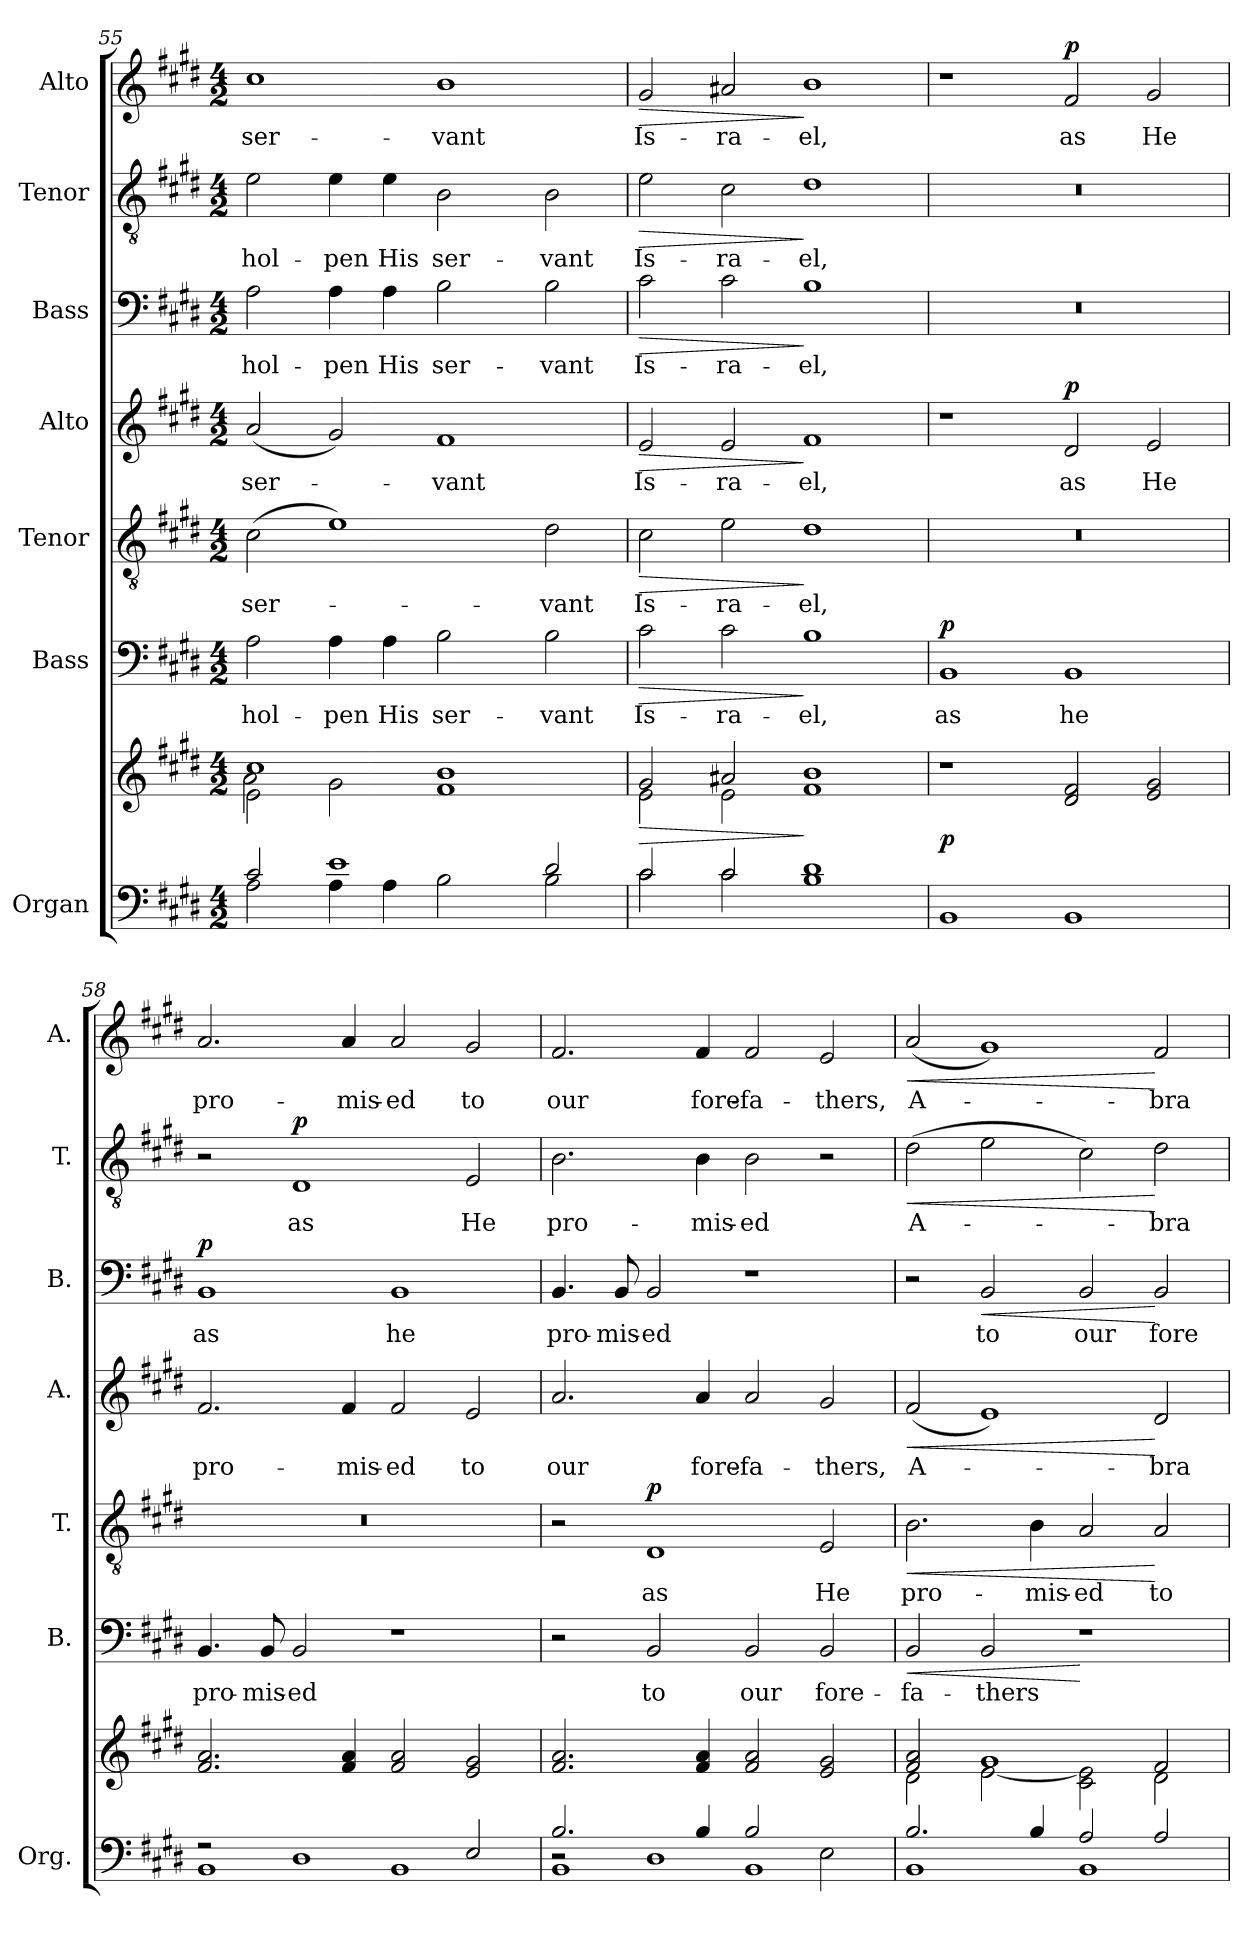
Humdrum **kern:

**kern	**kern	**dynam	**kern	**text	**dynam	**kern	**text	**dynam	**kern	**text	**dynam	**kern	**text	**dynam	**kern	**text	**dynam	**kern	**text	**dynam
*part7	*part7	*part7	*part6	*part6	*part6	*part5	*part5	*part5	*part4	*part4	*part4	*part3	*part3	*part3	*part2	*part2	*part2	*part1	*part1	*part1
*staff8	*staff7	*staff7/8	*staff6	*staff6	*staff6	*staff5	*staff5	*staff5	*staff4	*staff4	*staff4	*staff3	*staff3	*staff3	*staff2	*staff2	*staff2	*staff1	*staff1	*staff1
*I"Organ	*	*	*I"Bass	*	*	*I"Tenor	*	*	*I"Alto	*	*	*I"Bass	*	*	*I"Tenor	*	*	*I"Alto	*	*
*I'Org.	*	*	*I'B.	*	*	*I'T.	*	*	*I'A.	*	*	*I'B.	*	*	*I'T.	*	*	*I'A.	*	*
*clefF4	*clefG2	*	*clefF4	*	*	*clefGv2	*	*	*clefG2	*	*	*clefF4	*	*	*clefGv2	*	*	*clefG2	*	*
*	*	*	*	*	*	*ITrd7c12	*	*	*	*	*	*	*	*	*ITrd7c12	*	*	*	*	*
*k[f#c#g#d#]	*k[f#c#g#d#]	*	*k[f#c#g#d#]	*	*	*k[f#c#g#d#]	*	*	*k[f#c#g#d#]	*	*	*k[f#c#g#d#]	*	*	*k[f#c#g#d#]	*	*	*k[f#c#g#d#]	*	*
*E:	*E:	*	*E:	*	*	*E:	*	*	*E:	*	*	*E:	*	*	*E:	*	*	*E:	*	*
*M4/2	*M4/2	*	*M4/2	*	*	*M4/2	*	*	*M4/2	*	*	*M4/2	*	*	*M4/2	*	*	*M4/2	*	*
=55	=55	=55	=55	=55	=55	=55	=55	=55	=55	=55	=55	=55	=55	=55	=55	=55	=55	=55	=55	=55
*^	*^	*	*	*	*	*	*	*	*	*	*	*	*	*	*	*	*	*	*	*
*	*	*	*^	*	*	*	*	*	*	*	*	*	*	*	*	*	*	*	*	*	*	*
!	!	!	!	!	!	!	!LO:LY:b:color=#000000	!	!	!	!	!	!	!	!	!	!	!	!	!	!	!	!
!	!	!	!	!	!	!	!	!	!	!LO:LY:b:color=#000000	!	!	!	!	!	!	!	!	!	!	!	!	!
!	!	!	!	!	!	!	!	!	!	!	!	!	!LO:LY:b:color=#000000	!	!	!	!	!	!	!	!	!	!
!	!	!	!	!	!	!	!	!	!	!	!	!	!	!	!	!LO:LY:b:color=#000000	!	!	!	!	!	!	!
!	!	!	!	!	!	!	!	!	!	!	!	!	!	!	!	!	!	!	!LO:LY:b:color=#000000	!	!	!	!
!	!	!	!	!	!	!	!	!	!	!	!	!	!	!	!	!	!	!	!	!	!	!LO:LY:b:color=#000000	!
2c#i/	2Ai\	1cc#i	2ei\	2ai\	.	2Ai\	hol-	.	(2C#i\	ser-	.	(2ai/	ser-	.	2Ai\	hol-	.	2Ei\	hol-	.	1cc#i	ser-	.
!	!	!	!	!	!	!	!LO:LY:b:color=#000000	!	!	!	!	!	!	!	!	!	!	!	!	!	!	!	!
!	!	!	!	!	!	!	!	!	!	!	!	!	!	!	!	!LO:LY:b:color=#000000	!	!	!	!	!	!	!
!	!	!	!	!	!	!	!	!	!	!	!	!	!	!	!	!	!	!	!LO:LY:b:color=#000000	!	!	!	!
1ei	4Ai\	.	2g#i\	2.ryy	.	4Ai\	-pen	.	1Ei)	.	.	2g#i/)	.	.	4Ai\	-pen	.	4Ei\	-pen	.	.	.	.
!	!	!	!	!	!	!	!LO:LY:b:color=#000000	!	!	!	!	!	!	!	!	!	!	!	!	!	!	!	!
!	!	!	!	!	!	!	!	!	!	!	!	!	!	!	!	!LO:LY:b:color=#000000	!	!	!	!	!	!	!
!	!	!	!	!	!	!	!	!	!	!	!	!	!	!	!	!	!	!	!LO:LY:b:color=#000000	!	!	!	!
.	4Ai\	.	.	.	.	4Ai\	His	.	.	.	.	.	.	.	4Ai\	His	.	4Ei\	His	.	.	.	.
!	!	!	!	!	!	!	!LO:LY:b:color=#000000	!	!	!	!	!	!	!	!	!	!	!	!	!	!	!	!
!	!	!	!	!	!	!	!	!	!	!	!	!	!LO:LY:b:color=#000000	!	!	!	!	!	!	!	!	!	!
!	!	!	!	!	!	!	!	!	!	!	!	!	!	!	!	!LO:LY:b:color=#000000	!	!	!	!	!	!	!
!	!	!	!	!	!	!	!	!	!	!	!	!	!	!	!	!	!	!	!LO:LY:b:color=#000000	!	!	!	!
!	!	!	!	!	!	!	!	!	!	!	!	!	!	!	!	!	!	!	!	!	!	!LO:LY:b:color=#000000	!
.	2Bi\	1bi	1f#i	.	.	2Bi\	ser-	.	.	.	.	1f#i	-vant	.	2Bi\	ser-	.	2BBi\	ser-	.	1bi	-vant	.
.	.	.	.	2.ryy	.	.	.	.	.	.	.	.	.	.	.	.	.	.	.	.	.	.	.
!	!	!	!	!	!	!	!LO:LY:b:color=#000000	!	!	!	!	!	!	!	!	!	!	!	!	!	!	!	!
!	!	!	!	!	!	!	!	!	!	!LO:LY:b:color=#000000	!	!	!	!	!	!	!	!	!	!	!	!	!
!	!	!	!	!	!	!	!	!	!	!	!	!	!	!	!	!LO:LY:b:color=#000000	!	!	!	!	!	!	!
!	!	!	!	!	!	!	!	!	!	!	!	!	!	!	!	!	!	!	!LO:LY:b:color=#000000	!	!	!	!
2d#i/	2Bi\	.	.	.	.	2Bi\	-vant	.	2D#i\	-vant	.	.	.	.	2Bi\	-vant	.	2BBi\	-vant	.	.	.	.
*	*	*v	*v	*v	*	*	*	*	*	*	*	*	*	*	*	*	*	*	*	*	*	*	*
!!LO:PB:g=z
=56	=56	=56	=56	=56	=56	=56	=56	=56	=56	=56	=56	=56	=56	=56	=56	=56	=56	=56	=56	=56	=56
!	!	!	!LO:HP:b	!	!	!	!	!	!	!	!	!	!	!	!	!	!	!	!	!	!
*	*	*^	*	*	*	*	*	*	*	*	*	*	*	*	*	*	*	*	*	*	*
!	!	!	!	!	!	!LO:LY:b:color=#000000	!LO:HP:b	!	!	!	!	!	!	!	!	!	!	!	!	!	!	!
!	!	!	!	!	!	!	!	!	!LO:LY:b:color=#000000	!LO:HP:b	!	!	!	!	!	!	!	!	!	!	!	!
!	!	!	!	!	!	!	!	!	!	!	!	!LO:LY:b:color=#000000	!LO:HP:b	!	!	!	!	!	!	!	!	!
!	!	!	!	!	!	!	!	!	!	!	!	!	!	!	!LO:LY:b:color=#000000	!LO:HP:b	!	!	!	!	!	!
!	!	!	!	!	!	!	!	!	!	!	!	!	!	!	!	!	!	!LO:LY:b:color=#000000	!LO:HP:b	!	!	!
!	!	!	!	!	!	!	!	!	!	!	!	!	!	!	!	!	!	!	!	!	!LO:LY:b:color=#000000	!LO:HP:b
2c#i/	2c#i\	2g#i/	2ei\	>	2c#i\	Is-	>	2C#i\	Is-	>	2ei/	Is-	>	2c#i\	Is-	>	2Ei\	Is-	>	2g#i/	Is-	>
!	!	!	!	!	!	!LO:LY:b:color=#000000	!	!	!	!	!	!	!	!	!	!	!	!	!	!	!	!
!	!	!	!	!	!	!	!	!	!LO:LY:b:color=#000000	!	!	!	!	!	!	!	!	!	!	!	!	!
!	!	!	!	!	!	!	!	!	!	!	!	!LO:LY:b:color=#000000	!	!	!	!	!	!	!	!	!	!
!	!	!	!	!	!	!	!	!	!	!	!	!	!	!	!LO:LY:b:color=#000000	!	!	!	!	!	!	!
!	!	!	!	!	!	!	!	!	!	!	!	!	!	!	!	!	!	!LO:LY:b:color=#000000	!	!	!	!
!	!	!	!	!	!	!	!	!	!	!	!	!	!	!	!	!	!	!	!	!	!LO:LY:b:color=#000000	!
2c#i/	2c#i\	2a#Xi/	2ei\	.	2c#i\	-ra-	.	2Ei\	-ra-	.	2ei/	-ra-	.	2c#i\	-ra-	.	2C#i\	-ra-	.	2a#Xi/	-ra-	.
!	!	!	!	!	!	!LO:LY:b:color=#000000	!	!	!	!	!	!	!	!	!	!	!	!	!	!	!	!
!	!	!	!	!	!	!	!	!	!LO:LY:b:color=#000000	!	!	!	!	!	!	!	!	!	!	!	!	!
!	!	!	!	!	!	!	!	!	!	!	!	!LO:LY:b:color=#000000	!	!	!	!	!	!	!	!	!	!
!	!	!	!	!	!	!	!	!	!	!	!	!	!	!	!LO:LY:b:color=#000000	!	!	!	!	!	!	!
!	!	!	!	!	!	!	!	!	!	!	!	!	!	!	!	!	!	!LO:LY:b:color=#000000	!	!	!	!
!	!	!	!	!	!	!	!	!	!	!	!	!	!	!	!	!	!	!	!	!	!LO:LY:b:color=#000000	!
1d#i	1Bi	1bi	1f#i	]	1Bi	-el,	]	1D#i	-el,	]	1f#i	-el,	]	1Bi	-el,	]	1D#i	-el,	]	1bi	-el,	]
*v	*v	*	*	*	*	*	*	*	*	*	*	*	*	*	*	*	*	*	*	*	*	*
*	*v	*v	*	*	*	*	*	*	*	*	*	*	*	*	*	*	*	*	*	*	*
=57	=57	=57	=57	=57	=57	=57	=57	=57	=57	=57	=57	=57	=57	=57	=57	=57	=57	=57	=57	=57
*^	*^	*	*	*	*	*	*	*	*	*	*	*	*	*	*	*	*	*	*	*
!	!	!	!	!	!	!LO:LY:b:color=#000000	!	!LO:N:vis=1	!	!	!	!	!	!LO:N:vis=1	!	!	!LO:N:vis=1	!	!	!	!	!
*v	*v	*	*	*	*	*	*	*	*	*	*	*	*	*	*	*	*	*	*	*	*	*
*	*v	*v	*	*	*	*	*	*	*	*	*	*	*	*	*	*	*	*	*	*	*
1BBi	1r	p	1BBi	as	p	0r	.	.	1r	.	.	0r	.	.	0r	.	.	1r	.	.
!	!	!	!	!LO:LY:b:color=#000000	!	!	!	!	!	!	!	!	!	!	!	!	!	!	!	!
!	!	!	!	!	!	!	!	!	!	!LO:LY:b:color=#000000	!	!	!	!	!	!	!	!	!	!
!	!	!	!	!	!	!	!	!	!	!	!	!	!	!	!	!	!	!	!LO:LY:b:color=#000000	!
1BBi	2d#i/ 2f#i	.	1BBi	he	.	.	.	.	2d#i/	as	p	.	.	.	.	.	.	2f#i/	as	p
!	!	!	!	!	!	!	!	!	!	!LO:LY:b:color=#000000	!	!	!	!	!	!	!	!	!	!
!	!	!	!	!	!	!	!	!	!	!	!	!	!	!	!	!	!	!	!LO:LY:b:color=#000000	!
.	2ei/ 2g#i	.	.	.	.	.	.	.	2ei/	He	.	.	.	.	.	.	.	2g#i/	He	.
=58	=58	=58	=58	=58	=58	=58	=58	=58	=58	=58	=58	=58	=58	=58	=58	=58	=58	=58	=58	=58
*^	*	*	*	*	*	*	*	*	*	*	*	*	*	*	*	*	*	*	*	*
!	!	!	!	!	!LO:LY:b:color=#000000	!	!LO:N:vis=1	!	!	!	!	!	!	!	!	!	!	!	!	!	!
!	!	!	!	!	!	!	!	!	!	!	!LO:LY:b:color=#000000	!	!	!	!	!	!	!	!	!	!
!	!	!	!	!	!	!	!	!	!	!	!	!	!	!LO:LY:b:color=#000000	!	!	!	!	!	!	!
!	!	!	!	!	!	!	!	!	!	!	!	!	!	!	!	!	!	!	!	!LO:LY:b:color=#000000	!
2r	1BBi	2.f#i/ 2.ai	.	4.BBi/	pro-	.	0r	.	.	2.f#i/	pro-	.	1BBi	as	p	2r	.	.	2.ai/	pro-	.
!	!	!	!	!	!LO:LY:b:color=#000000	!	!	!	!	!	!	!	!	!	!	!	!	!	!	!	!
.	.	.	.	8BBi/	-mis-	.	.	.	.	.	.	.	.	.	.	.	.	.	.	.	.
!	!	!	!	!	!LO:LY:b:color=#000000	!	!	!	!	!	!	!	!	!	!	!	!	!	!	!	!
!	!	!	!	!	!	!	!	!	!	!	!	!	!	!	!	!	!LO:LY:b:color=#000000	!	!	!	!
1D#i	.	.	.	2BBi/	-ed	.	.	.	.	.	.	.	.	.	.	1DD#i	as	p	.	.	.
!	!	!	!	!	!	!	!	!	!	!	!LO:LY:b:color=#000000	!	!	!	!	!	!	!	!	!	!
!	!	!	!	!	!	!	!	!	!	!	!	!	!	!	!	!	!	!	!	!LO:LY:b:color=#000000	!
.	.	4f#i/ 4ai	.	.	.	.	.	.	.	4f#i/	-mis-	.	.	.	.	.	.	.	4ai/	-mis-	.
!	!	!	!	!	!	!	!	!	!	!	!LO:LY:b:color=#000000	!	!	!	!	!	!	!	!	!	!
!	!	!	!	!	!	!	!	!	!	!	!	!	!	!LO:LY:b:color=#000000	!	!	!	!	!	!	!
!	!	!	!	!	!	!	!	!	!	!	!	!	!	!	!	!	!	!	!	!LO:LY:b:color=#000000	!
.	1BBi	2f#i/ 2ai	.	1r	.	.	.	.	.	2f#i/	-ed	.	1BBi	he	.	.	.	.	2ai/	-ed	.
!	!	!	!	!	!	!	!	!	!	!	!LO:LY:b:color=#000000	!	!	!	!	!	!	!	!	!	!
!	!	!	!	!	!	!	!	!	!	!	!	!	!	!	!	!	!LO:LY:b:color=#000000	!	!	!	!
!	!	!	!	!	!	!	!	!	!	!	!	!	!	!	!	!	!	!	!	!LO:LY:b:color=#000000	!
2Ei/	.	2ei/ 2g#i	.	.	.	.	.	.	.	2ei/	to	.	.	.	.	2EEi/	He	.	2g#i/	to	.
=59	=59	=59	=59	=59	=59	=59	=59	=59	=59	=59	=59	=59	=59	=59	=59	=59	=59	=59	=59	=59	=59
*	*^	*	*	*	*	*	*	*	*	*	*	*	*	*	*	*	*	*	*	*	*
!	!	!	!	!	!	!	!	!	!	!	!	!LO:LY:b:color=#000000	!	!	!	!	!	!	!	!	!	!
!	!	!	!	!	!	!	!	!	!	!	!	!	!	!	!LO:LY:b:color=#000000	!	!	!	!	!	!	!
!	!	!	!	!	!	!	!	!	!	!	!	!	!	!	!	!	!	!LO:LY:b:color=#000000	!	!	!	!
!	!	!	!	!	!	!	!	!	!	!	!	!	!	!	!	!	!	!	!	!	!LO:LY:b:color=#000000	!
2.Bi/	1BBi	2r	2.f#i/ 2.ai	.	2r	.	.	2r	.	.	2.ai/	our	.	4.BBi/	pro-	.	2.BBi\	pro-	.	2.f#i/	our	.
!	!	!	!	!	!	!	!	!	!	!	!	!	!	!	!LO:LY:b:color=#000000	!	!	!	!	!	!	!
.	.	.	.	.	.	.	.	.	.	.	.	.	.	8BBi/	-mis-	.	.	.	.	.	.	.
!	!	!	!	!	!	!LO:LY:b:color=#000000	!	!	!	!	!	!	!	!	!	!	!	!	!	!	!	!
!	!	!	!	!	!	!	!	!	!LO:LY:b:color=#000000	!	!	!	!	!	!	!	!	!	!	!	!	!
!	!	!	!	!	!	!	!	!	!	!	!	!	!	!	!LO:LY:b:color=#000000	!	!	!	!	!	!	!
.	.	1D#i	.	.	2BBi/	to	.	1DD#i	as	p	.	.	.	2BBi/	-ed	.	.	.	.	.	.	.
!	!	!	!	!	!	!	!	!	!	!	!	!LO:LY:b:color=#000000	!	!	!	!	!	!	!	!	!	!
!	!	!	!	!	!	!	!	!	!	!	!	!	!	!	!	!	!	!LO:LY:b:color=#000000	!	!	!	!
!	!	!	!	!	!	!	!	!	!	!	!	!	!	!	!	!	!	!	!	!	!LO:LY:b:color=#000000	!
4Bi/	.	.	4f#i/ 4ai	.	.	.	.	.	.	.	4ai/	fore-	.	.	.	.	4BBi\	-mis-	.	4f#i/	fore-	.
!	!	!	!	!	!	!LO:LY:b:color=#000000	!	!	!	!	!	!	!	!	!	!	!	!	!	!	!	!
!	!	!	!	!	!	!	!	!	!	!	!	!LO:LY:b:color=#000000	!	!	!	!	!	!	!	!	!	!
!	!	!	!	!	!	!	!	!	!	!	!	!	!	!	!	!	!	!LO:LY:b:color=#000000	!	!	!	!
!	!	!	!	!	!	!	!	!	!	!	!	!	!	!	!	!	!	!	!	!	!LO:LY:b:color=#000000	!
2Bi/	1BBi	.	2f#i/ 2ai	.	2BBi/	our	.	.	.	.	2ai/	-fa-	.	1r	.	.	2BBi\	-ed	.	2f#i/	-fa-	.
!	!	!	!	!	!	!LO:LY:b:color=#000000	!	!	!	!	!	!	!	!	!	!	!	!	!	!	!	!
!	!	!	!	!	!	!	!	!	!LO:LY:b:color=#000000	!	!	!	!	!	!	!	!	!	!	!	!	!
!	!	!	!	!	!	!	!	!	!	!	!	!LO:LY:b:color=#000000	!	!	!	!	!	!	!	!	!	!
!	!	!	!	!	!	!	!	!	!	!	!	!	!	!	!	!	!	!	!	!	!LO:LY:b:color=#000000	!
2Ei\	.	2ryy	2ei/ 2g#i	.	2BBi/	fore-	.	2EEi/	He	.	2g#i/	-thers,	.	.	.	.	2r	.	.	2ei/	-thers,	.
*	*v	*v	*	*	*	*	*	*	*	*	*	*	*	*	*	*	*	*	*	*	*	*
=60	=60	=60	=60	=60	=60	=60	=60	=60	=60	=60	=60	=60	=60	=60	=60	=60	=60	=60	=60	=60	=60
*	*	*^	*	*	*	*	*	*	*	*	*	*	*	*	*	*	*	*	*	*	*
*	*^	*	*	*	*	*	*	*	*	*	*	*	*	*	*	*	*	*	*	*	*	*
!	!	!	!	!	!	!	!LO:LY:b:color=#000000	!LO:HP:b	!	!	!	!	!	!	!	!	!	!	!	!	!	!	!
*	*v	*v	*	*	*	*	*	*	*	*	*	*	*	*	*	*	*	*	*	*	*	*	*
*	*^	*	*	*	*	*	*	*	*	*	*	*	*	*	*	*	*	*	*	*	*	*
!	!	!	!	!	!	!	!	!	!	!LO:LY:b:color=#000000	!LO:HP:b	!	!	!	!	!	!	!	!	!	!	!	!
*	*v	*v	*	*	*	*	*	*	*	*	*	*	*	*	*	*	*	*	*	*	*	*	*
*	*^	*	*	*	*	*	*	*	*	*	*	*	*	*	*	*	*	*	*	*	*	*
!	!	!	!	!	!	!	!	!	!	!	!	!	!LO:LY:b:color=#000000	!LO:HP:b	!	!	!	!	!	!	!	!	!
*	*v	*v	*	*	*	*	*	*	*	*	*	*	*	*	*	*	*	*	*	*	*	*	*
*	*^	*	*	*	*	*	*	*	*	*	*	*	*	*	*	*	*	*	*	*	*	*
!	!	!	!	!	!	!	!	!	!	!	!	!	!	!	!	!	!	!	!LO:LY:b:color=#000000	!LO:HP:b	!	!	!
*	*v	*v	*	*	*	*	*	*	*	*	*	*	*	*	*	*	*	*	*	*	*	*	*
*	*^	*	*	*	*	*	*	*	*	*	*	*	*	*	*	*	*	*	*	*	*	*
!	!	!	!	!	!	!	!	!	!	!	!	!	!	!	!	!	!	!	!	!	!	!LO:LY:b:color=#000000	!LO:HP:b
*	*v	*v	*	*	*	*	*	*	*	*	*	*	*	*	*	*	*	*	*	*	*	*	*
2.Bi/	1BBi	2f#i/ 2ai	2d#i\	.	2BBi/	-fa-	<	2.BBi\	pro-	<	(2f#i/	A-	<	2r	.	.	(2D#i\	A-	<	(2ai/	A-	<
!	!	!	!	!	!	!LO:LY:b:color=#000000	!	!	!	!	!	!	!	!	!	!	!	!	!	!	!	!
!	!	!	!	!	!	!	!	!	!	!	!	!	!	!	!LO:LY:b:color=#000000	!LO:HP:b	!	!	!	!	!	!
.	.	1g#i	[2ei\	.	2BBi/	-thers	.	.	.	.	1ei)	.	.	2BBi/	to	<	2Ei\	.	.	1g#i)	.	.
!	!	!	!	!	!	!	!	!	!LO:LY:b:color=#000000	!	!	!	!	!	!	!	!	!	!	!	!	!
4Bi/	.	.	.	.	.	.	.	4BBi\	-mis-	.	.	.	.	.	.	.	.	.	.	.	.	.
!	!	!	!	!	!	!	!	!	!LO:LY:b:color=#000000	!	!	!	!	!	!	!	!	!	!	!	!	!
!	!	!	!	!	!	!	!	!	!	!	!	!	!	!	!LO:LY:b:color=#000000	!	!	!	!	!	!	!
2Ai/	1BBi	.	2c#i\ 2ei]	.	1r	.	[	2AAi/	-ed	.	.	.	.	2BBi/	our	.	2C#i\)	.	.	.	.	.
!	!	!	!	!	!	!	!	!	!LO:LY:b:color=#000000	!	!	!	!	!	!	!	!	!	!	!	!	!
!	!	!	!	!	!	!	!	!	!	!	!	!LO:LY:b:color=#000000	!	!	!	!	!	!	!	!	!	!
!	!	!	!	!	!	!	!	!	!	!	!	!	!	!	!LO:LY:b:color=#000000	!	!	!	!	!	!	!
!	!	!	!	!	!	!	!	!	!	!	!	!	!	!	!	!	!	!LO:LY:b:color=#000000	!	!	!	!
!	!	!	!	!	!	!	!	!	!	!	!	!	!	!	!	!	!	!	!	!	!LO:LY:b:color=#000000	!
2Ai/	.	2f#i/	2d#i\	.	.	.	.	2AAi/	to	[	2d#i/	-bra-	[	2BBi/	fore-	[	2D#i\	-bra-	[	2f#i/	-bra-	[
*v	*v	*	*	*	*	*	*	*	*	*	*	*	*	*	*	*	*	*	*	*	*	*
*	*v	*v	*	*	*	*	*	*	*	*	*	*	*	*	*	*	*	*	*	*	*
=	=	=	=	=	=	=	=	=	=	=	=	=	=	=	=	=	=	=	=	=
*-	*-	*-	*-	*-	*-	*-	*-	*-	*-	*-	*-	*-	*-	*-	*-	*-	*-	*-	*-	*-
